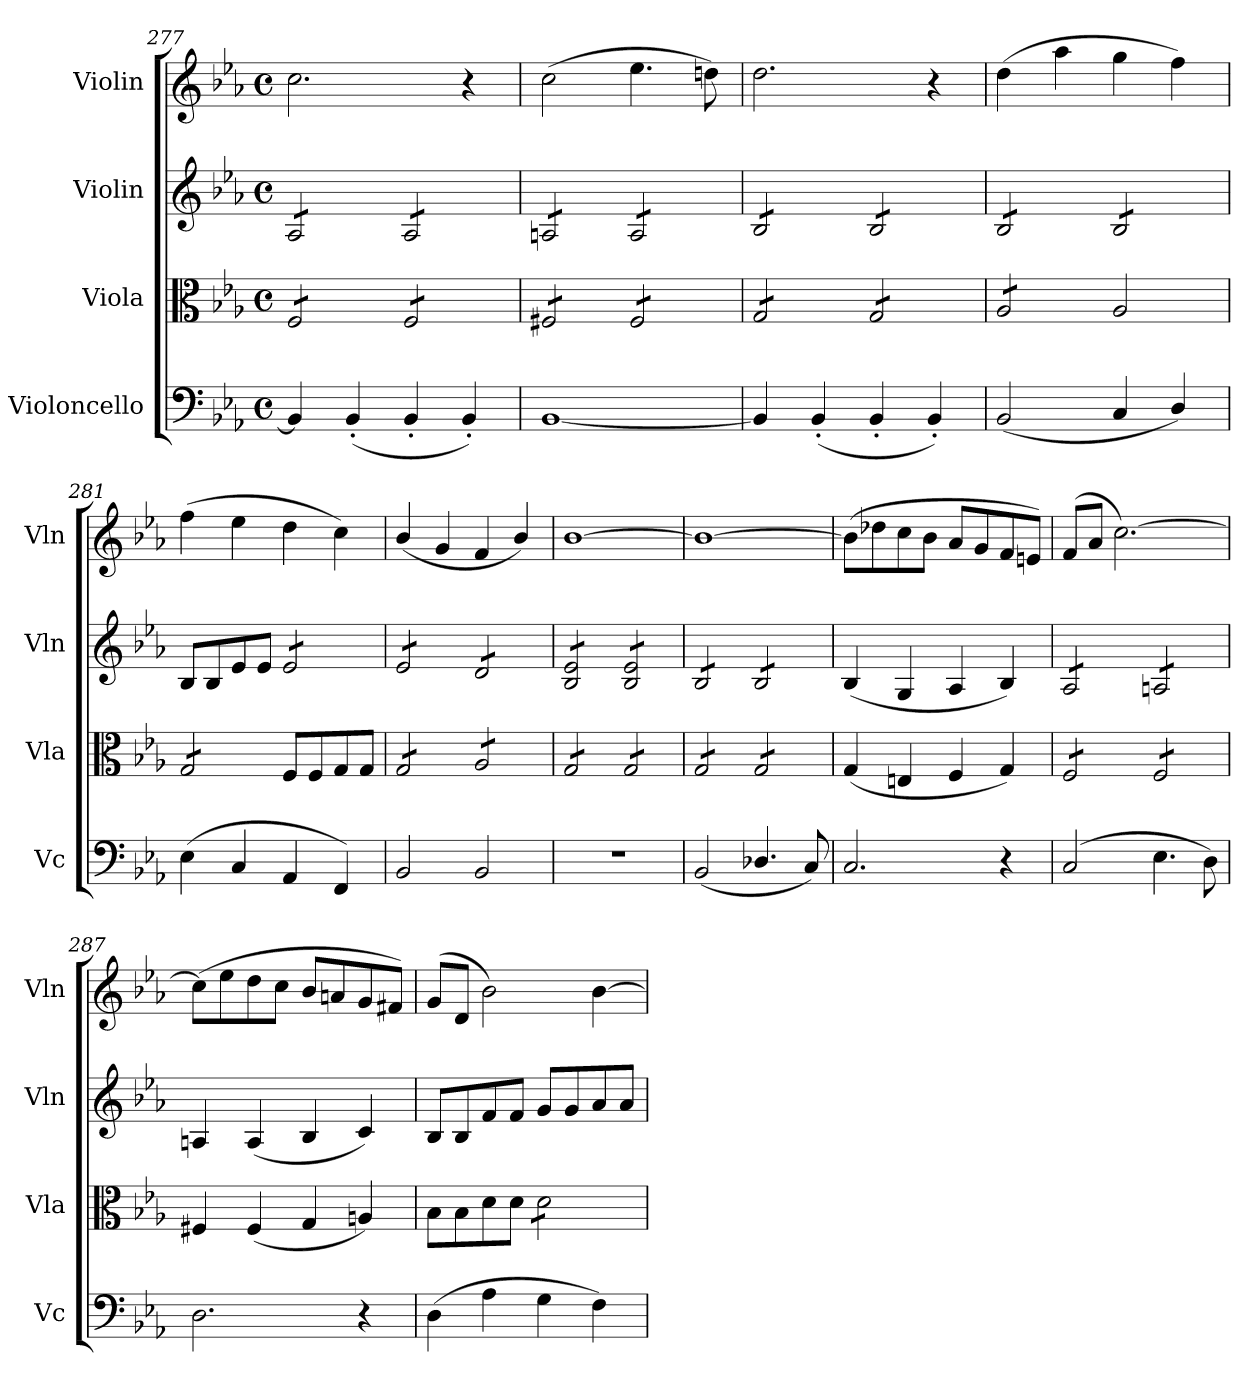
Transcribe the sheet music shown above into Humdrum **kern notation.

**kern	**kern	**kern	**kern
*part4	*part3	*part2	*part1
*staff4	*staff3	*staff2	*staff1
*I"Violoncello	*I"Viola	*I"Violin	*I"Violin
*I'Vc	*I'Vla	*I'Vln	*I'Vln
*clefF4	*clefC3	*clefG2	*clefG2
*k[b-e-a-]	*k[b-e-a-]	*k[b-e-a-]	*k[b-e-a-]
*M4/4	*M4/4	*M4/4	*M4/4
*met(c)	*met(c)	*met(c)	*met(c)
=277	=277	=277	=277
*	*tremolo	*	*
*	*	*tremolo	*
4BB-/]	8F/L	8A-/L	2.cc\
.	8F/	8A-/	.
(4BB-'/	8F/	8A-/	.
.	8F/J	8A-/J	.
4BB-'/	8F/L	8A-/L	.
.	8F/	8A-/	.
4BB-'/)	8F/	8A-/	4r
.	8F/J	8A-/J	.
=278	=278	=278	=278
[1BB-	8F#X/L	8An/L	(2cc\
.	8F#X/	8An/	.
.	8F#X/	8An/	.
.	8F#X/J	8An/J	.
.	8F#/L	8A/L	4.ee-\
.	8F#/	8A/	.
.	8F#/	8A/	.
.	8F#/J	8A/J	8ddn\)
=279	=279	=279	=279
4BB-/]	8G/L	8B-/L	2.dd\
.	8G/	8B-/	.
(4BB-'/	8G/	8B-/	.
.	8G/J	8B-/J	.
4BB-'/	8G/L	8B-/L	.
.	8G/	8B-/	.
4BB-'/)	8G/	8B-/	4r
.	8G/J	8B-/J	.
=280	=280	=280	=280
(2BB-/	8A-/L	8B-/L	(4dd\
.	8A-/	8B-/	.
.	8A-/	8B-/	4aa-\
.	8A-/J	8B-/J	.
*	*Xtremolo	*	*
4C/	2A-/	8B-/L	4gg\
.	.	8B-/	.
4D/)	.	8B-/	4ff\)
.	.	8B-/J	.
*	*	*Xtremolo	*
!!LO:LB:g=z
=281	=281	=281	=281
*	*tremolo	*	*
(4E-\	8G/L	8B-/L	(4ff\
.	8G/	8B-/	.
4C/	8G/	8e-/	4ee-\
.	8G/J	8e-/J	.
*	*Xtremolo	*	*
*	*	*tremolo	*
4AA-/	8F/L	8e-/L	4dd\
.	8F/	8e-/	.
4FF/)	8G/	8e-/	4cc\)
.	8G/J	8e-/J	.
=282	=282	=282	=282
*	*tremolo	*	*
2BB-/	8G/L	8e-/L	(4b-/
.	8G/	8e-/	.
.	8G/	8e-/	4g/
.	8G/J	8e-/J	.
2BB-/	8A-/L	8d/L	4f/
.	8A-/	8d/	.
.	8A-/	8d/	4b-/)
.	8A-/J	8d/J	.
=283	=283	=283	=283
1r	8G/L	8B-/ 8e-/L	[1b-
.	8G/	8B-/ 8e-/	.
.	8G/	8B-/ 8e-/	.
.	8G/J	8B-/ 8e-/J	.
.	8G/L	8B-/ 8e-/L	.
.	8G/	8B-/ 8e-/	.
.	8G/	8B-/ 8e-/	.
.	8G/J	8B-/ 8e-/J	.
=284	=284	=284	=284
(2BB-/	8G/L	8B-/L	1b-_
.	8G/	8B-/	.
.	8G/	8B-/	.
.	8G/J	8B-/J	.
4.D-X/	8G/L	8B-/L	.
.	8G/	8B-/	.
.	8G/	8B-/	.
8C/)	8G/J	8B-/J	.
*	*	*Xtremolo	*
*	*Xtremolo	*	*
=285	=285	=285	=285
2.C/	(4G/	(4B-/	(8b-\L]
.	.	.	8dd-X\
.	4En/	4G/	8cc\
.	.	.	8b-\J
.	4F/	4A-/	8a-/L
.	.	.	8g/
4r	4G/)	4B-/)	8f/
.	.	.	8en/J)
=286	=286	=286	=286
*	*tremolo	*	*
*	*	*tremolo	*
(2C/	8F/L	8A-/L	(8f/L
.	8F/	8A-/	8a-/J
.	8F/	8A-/	[2.cc\)
.	8F/J	8A-/J	.
4.E-\	8F/L	8An/L	.
.	8F/	8An/	.
.	8F/	8An/	.
8D\)	8F/J	8An/J	.
*	*	*Xtremolo	*
*	*Xtremolo	*	*
=287	=287	=287	=287
2.D\	4F#X/	4An/	(8cc\L]
.	.	.	8ee-\
.	(4F#/	(4A/	8dd\
.	.	.	8cc\J
.	4G/	4B-/	8b-/L
.	.	.	8an/
4r	4An/)	4c/)	8g/
.	.	.	8f#X/J)
=288	=288	=288	=288
(4D\	8B-\L	8B-/L	(8g/L
.	8B-\	8B-/	8d/J
4A-\	8d\	8f/	2b-\)
.	8d\J	8f/J	.
*	*tremolo	*	*
4G\	8d\L	8g/L	.
.	8d\	8g/	.
4F\)	8d\	8a-/	[4b-\
.	8d\J	8a-/J	.
*	*Xtremolo	*	*
=	=	=	=
*-	*-	*-	*-
